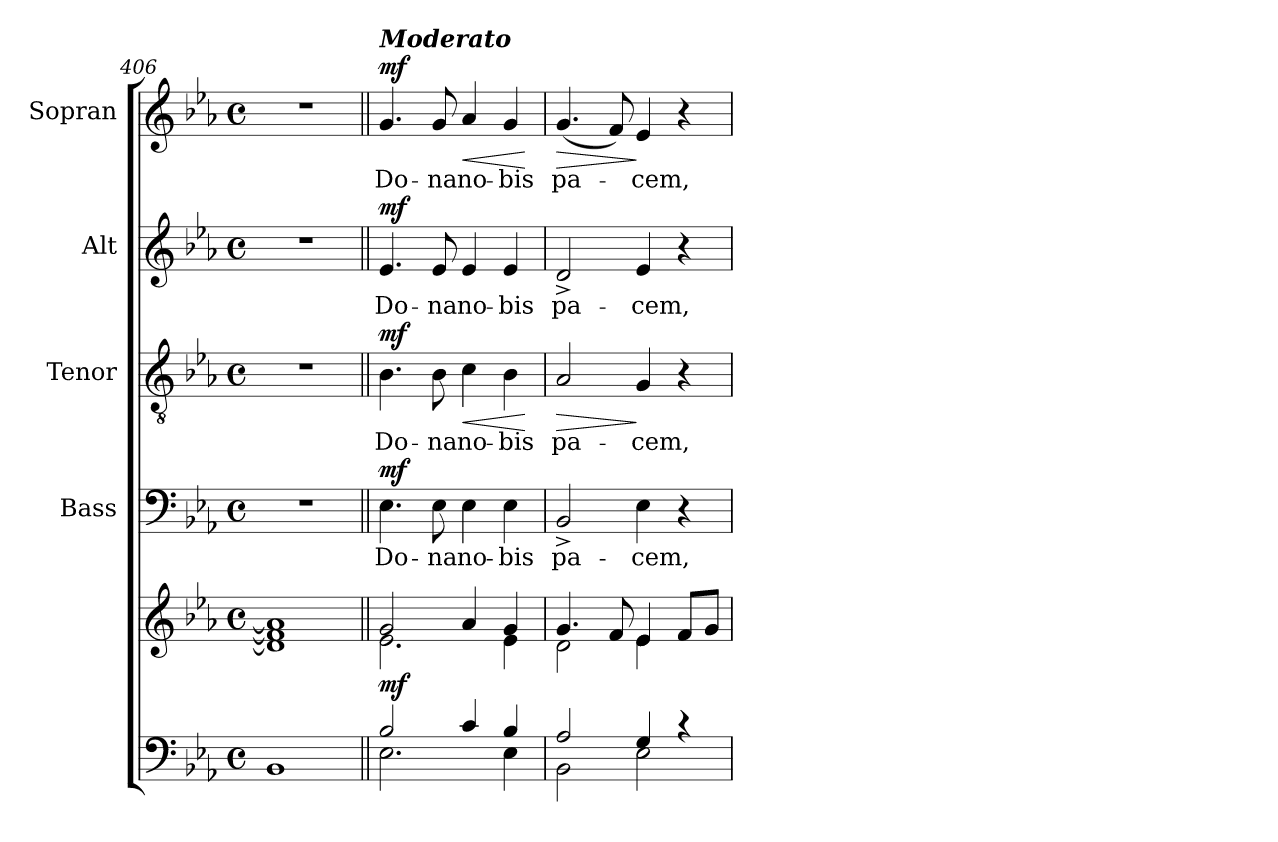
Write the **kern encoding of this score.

**kern	**kern	**dynam	**kern	**text	**dynam	**kern	**text	**dynam	**kern	**text	**dynam	**kern	**text	**dynam
*part5	*part5	*part5	*part4	*part4	*part4	*part3	*part3	*part3	*part2	*part2	*part2	*part1	*part1	*part1
*staff6	*staff5	*staff5/6	*staff4	*staff4	*staff4	*staff3	*staff3	*staff3	*staff2	*staff2	*staff2	*staff1	*staff1	*staff1
*	*	*	*I"Bass	*	*	*I"Tenor	*	*	*I"Alt	*	*	*I"Sopran	*	*
*	*	*	*I'B.	*	*	*I'T.	*	*	*I'A.	*	*	*I'S.	*	*
*clefF4	*clefG2	*	*clefF4	*	*	*clefGv2	*	*	*clefG2	*	*	*clefG2	*	*
*k[b-e-a-]	*k[b-e-a-]	*	*k[b-e-a-]	*	*	*k[b-e-a-]	*	*	*k[b-e-a-]	*	*	*k[b-e-a-]	*	*
*E-:	*E-:	*	*E-:	*	*	*E-:	*	*	*E-:	*	*	*E-:	*	*
*M4/4	*M4/4	*	*M4/4	*	*	*M4/4	*	*	*M4/4	*	*	*M4/4	*	*
*met(c)	*met(c)	*	*met(c)	*	*	*met(c)	*	*	*met(c)	*	*	*met(c)	*	*
=406	=406	=406	=406	=406	=406	=406	=406	=406	=406	=406	=406	=406	=406	=406
1BB-	1d] 1f] 1a-]	.	1r	.	.	1r	.	.	1r	.	.	1r	.	.
=407||	=407||	=407||	=407||	=407||	=407||	=407||	=407||	=407||	=407||	=407||	=407||	=407||	=407||	=407||
*^	*^	*	*	*	*	*	*	*	*	*	*	*	*	*
!	!	!	!	!	!	!	!	!	!	!	!	!	!	!LO:TX:a:Bi:t=Moderato	!	!
!	!	!	!	!LO:DY:b	!	!LO:LY:b	!LO:DY:a	!	!LO:LY:b	!LO:DY:a	!	!LO:LY:b	!LO:DY:a	!	!LO:LY:b	!LO:DY:a
2B-/	2.E-\	2g/	2.e-\	mf	4.E-\	Do-	mf	4.B-\	Do-	mf	4.e-/	Do-	mf	4.g/	Do-	mf
!	!	!	!	!	!	!LO:LY:b	!	!	!LO:LY:b	!	!	!LO:LY:b	!	!	!LO:LY:b	!
.	.	.	.	.	8E-\	-na	.	8B-\	-na	.	8e-/	-na	.	8g/	-na	.
!	!	!	!	!	!	!LO:LY:b	!	!	!LO:LY:b	!LO:HP:b	!	!LO:LY:b	!	!	!LO:LY:b	!LO:HP:b
4c/	.	4a-/	.	.	4E-\	no-	.	4c\	no-	<	4e-/	no-	.	4a-/	no-	<
!	!	!	!	!	!	!LO:LY:b	!	!	!LO:LY:b	!	!	!LO:LY:b	!	!	!LO:LY:b	!
4B-/	4E-\	4g/	4e-\	.	4E-\	-bis	.	4B-\	-bis	.	4e-/	-bis	.	4g/	-bis	.
*v	*v	*	*	*	*	*	*	*	*	*	*	*	*	*	*	*
*	*v	*v	*	*	*	*	*	*	*	*	*	*	*	*	*
.	.	.	.	.	.	.	.	[	.	.	.	.	.	[
=408	=408	=408	=408	=408	=408	=408	=408	=408	=408	=408	=408	=408	=408	=408
*^	*^	*	*	*	*	*	*	*	*	*	*	*	*	*
!	!	!	!	!	!	!LO:LY:b	!	!	!LO:LY:b	!LO:HP:b	!	!LO:LY:b	!	!	!LO:LY:b	!LO:HP:b
2A-/	2BB-\	4.g/	2d\	.	2BB-^>/	pa-	.	2A-/	pa-	>	2d^>/	pa-	.	(<4.g/	pa-	>
.	.	8f/	.	.	.	.	.	.	.	.	.	.	.	8f/)	.	.
!	!	!	!	!	!	!LO:LY:b	!	!	!LO:LY:b	!	!	!LO:LY:b	!	!	!LO:LY:b	!
4G/	2E-\	4e-/	4e-\	.	4E-\	-cem,	.	4G/	-cem,	]	4e-/	-cem,	.	4e-/	-cem,	]
4rc	.	8f/L	4ryy	.	4r	.	.	4r	.	.	4r	.	.	4r	.	.
.	.	8g/J	.	.	.	.	.	.	.	.	.	.	.	.	.	.
*v	*v	*	*	*	*	*	*	*	*	*	*	*	*	*	*	*
*	*v	*v	*	*	*	*	*	*	*	*	*	*	*	*	*
=	=	=	=	=	=	=	=	=	=	=	=	=	=	=
*-	*-	*-	*-	*-	*-	*-	*-	*-	*-	*-	*-	*-	*-	*-
